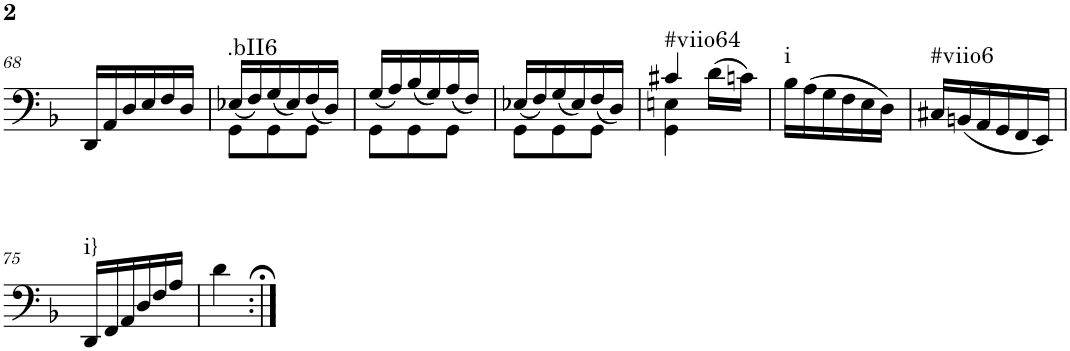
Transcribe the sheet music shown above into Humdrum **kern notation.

**kern	**harte
*part1	*part1
*staff1	*
*I"Piano	*
*I'Pno.	*
!!LO:PB:g=z
*clefF4	*
*k[b-]	*
*M3/8	*
=68	=68
16DD/LL	.
16AA/	.
16D/	.
16E/	.
16F/	.
16D/JJ	.
=69	=69
*^	*
!	!	!LO:H:kt=.bII6
(<16E-X/LL	8GG\L	N
16F/)	.	.
(<16G/	8GG\	.
16E-/)	.	.
(<16F/	8GG\J	.
16D/JJ)	.	.
=70	=70	=70
(<16G/LL	8GG\L	.
16A/)	.	.
(<16B-/	8GG\	.
16G/)	.	.
(<16A/	8GG\J	.
16F/JJ)	.	.
=71	=71	=71
(<16E-X/LL	8GG\L	.
16F/)	.	.
(<16G/	8GG\	.
16E-/)	.	.
(<16F/	8GG\J	.
16D/JJ)	.	.
=72	=72	=72
*	*^	*
!	!	!	!LO:H:kt=#viio64
4c#X/	4En\	4GG\	N
(16d\LL	8ryy	8ryy	.
16cn\JJ)	.	.	.
*v	*v	*v	*
=73	=73
!	!LO:H:kt=i
16B-\LL	N
(16A\	.
16G\	.
16F\	.
16E\	.
16D\JJ)	.
=74	=74
!	!LO:H:kt=#viio6
16C#X/LL	N
(16BBn/	.
16AA/	.
16GG/	.
16FF/	.
16EE/JJ)	.
!!LO:LB:g=z
=75	=75
!	!LO:H:kt=i}
16DD/LL	N
16FF/	.
16AA/	.
16D/	.
16F/	.
16A/JJ	.
=76	=76
4d\	.
=:|!	=:|!
*-	*-
